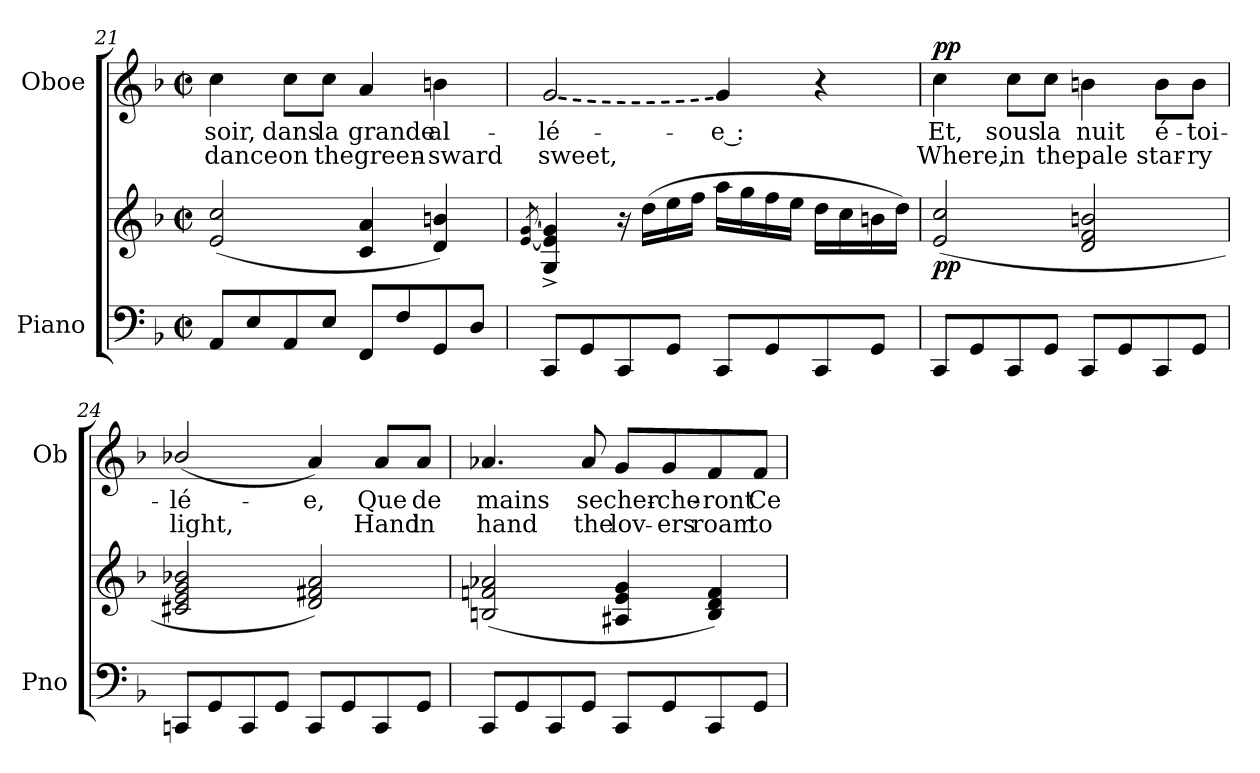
**kern	**kern	**dynam	**kern	**text	**text	**dynam
*part2	*part2	*part2	*part1	*part1	*part1	*part1
*staff3	*staff2	*staff2/3	*staff1	*staff1	*staff1	*staff1
*I"Piano	*	*	*I"Oboe	*	*	*
*I'Pno	*	*	*I'Ob	*	*	*
!!LO:LB:g=z
*clefF4	*clefG2	*	*clefG2	*	*	*
*k[b-]	*k[b-]	*	*k[b-]	*	*	*
*M2/2	*M2/2	*	*M2/2	*	*	*
*met(c|)	*met(c|)	*	*met(c|)	*	*	*
=21	=21	=21	=21	=21	=21	=21
!	!	!	!	!LO:LY:b	!LO:LY:b	!
8AA/L	(2e/ 2cc/	.	4cc\	soir,	dance	.
8E/	.	.	.	.	.	.
!	!	!	!	!LO:LY:b	!LO:LY:b	!
8AA/	.	.	8cc\L	dans	on	.
!	!	!	!	!LO:LY:b	!LO:LY:b	!
8E/J	.	.	8cc\J	la	the	.
!	!	!	!	!LO:LY:b	!LO:LY:b	!
8FF/L	4c/ 4a/	.	4a/	grande	green-	.
8F/	.	.	.	.	.	.
!	!	!	!	!LO:LY:b	!LO:LY:b	!
8GG/	4d/ 4bn/)	.	4bn\	al-	-sward	.
8D/J	.	.	.	.	.	.
=22	=22	=22	=22	=22	=22	=22
.	[<8qe/ [<8qg/	.	.	.	.	.
!	!	!	!LO:T:dash	!LO:LY:b	!LO:LY:b	!
8CC/L	4G/^ 4e/]^ 4g/]^	.	[<2g/	-lé-	sweet,	.
8GG/	.	.	.	.	.	.
8CC/	16r	.	.	.	.	.
.	(>16dd\LL	.	.	.	.	.
8GG/J	16ee\	.	.	.	.	.
.	16ff\JJ	.	.	.	.	.
!	!	!	!	!LO:LY:b	!	!
8CC/L	16aa\LL	.	4g/]	-e :	.	.
.	16gg\	.	.	.	.	.
8GG/	16ff\	.	.	.	.	.
.	16ee\JJ	.	.	.	.	.
8CC/	16dd\LL	.	4r	.	.	.
.	16cc\	.	.	.	.	.
8GG/J	16bn\	.	.	.	.	.
.	16dd\JJ)	.	.	.	.	.
=23	=23	=23	=23	=23	=23	=23
!	!	!LO:DY:b	!	!LO:LY:b	!LO:LY:b	!LO:DY:a
8CC/L	(>2e/ 2cc/	pp	4cc\	Et,	Where,	pp
8GG/	.	.	.	.	.	.
!	!	!	!	!LO:LY:b	!LO:LY:b	!
8CC/	.	.	8cc\L	sous	in	.
!	!	!	!	!LO:LY:b	!LO:LY:b	!
8GG/J	.	.	8cc\J	la	the	.
!	!	!	!	!LO:LY:b	!LO:LY:b	!
8CC/L	2d/ 2f/ 2bn/	.	4bn\	nuit	pale	.
8GG/	.	.	.	.	.	.
!	!	!	!	!LO:LY:b	!LO:LY:b	!
8CC/	.	.	8b\L	é-	star-	.
!	!	!	!	!LO:LY:b	!LO:LY:b	!
8GG/J	.	.	8b\J	-toi-	-ry	.
!!LO:LB:g=z
=24	=24	=24	=24	=24	=24	=24
!	!	!	!	!LO:LY:b	!LO:LY:b	!
8CCn/L	2c#X/ 2e/ 2g/ 2b-X/	.	(>2b-X/	-lé-	light,	.
8GG/	.	.	.	.	.	.
8CC/	.	.	.	.	.	.
8GG/J	.	.	.	.	.	.
!	!	!	!	!LO:LY:b	!	!
8CC/L	2d/ 2f#X/ 2a/)	.	4a/)	-e,	.	.
8GG/	.	.	.	.	.	.
!	!	!	!	!LO:LY:b	!LO:LY:b	!
8CC/	.	.	8a/L	Que	Hand	.
!	!	!	!	!LO:LY:b	!LO:LY:b	!
8GG/J	.	.	8a/J	de	in	.
=25	=25	=25	=25	=25	=25	=25
!	!	!	!	!LO:LY:b	!LO:LY:b	!
8CC/L	(>2Bn/ 2fn/ 2a-X/	.	4.a-X/	mains	hand	.
8GG/	.	.	.	.	.	.
8CC/	.	.	.	.	.	.
!	!	!	!	!LO:LY:b	!LO:LY:b	!
8GG/J	.	.	8a-/	se	the	.
!	!	!	!	!LO:LY:b	!LO:LY:b	!
8CC/L	4A#X/ 4e/ 4g/	.	8g/L	cher-	lov-	.
!	!	!	!	!LO:LY:b	!LO:LY:b	!
8GG/	.	.	8g/	-che-	-ers	.
!	!	!	!	!LO:LY:b	!LO:LY:b	!
8CC/	4B/ 4d/ 4f/)	.	8f/	-ront	roam	.
!	!	!	!	!LO:LY:b	!LO:LY:b	!
8GG/J	.	.	8f/J	Ce	to-	.
=	=	=	=	=	=	=
*-	*-	*-	*-	*-	*-	*-
